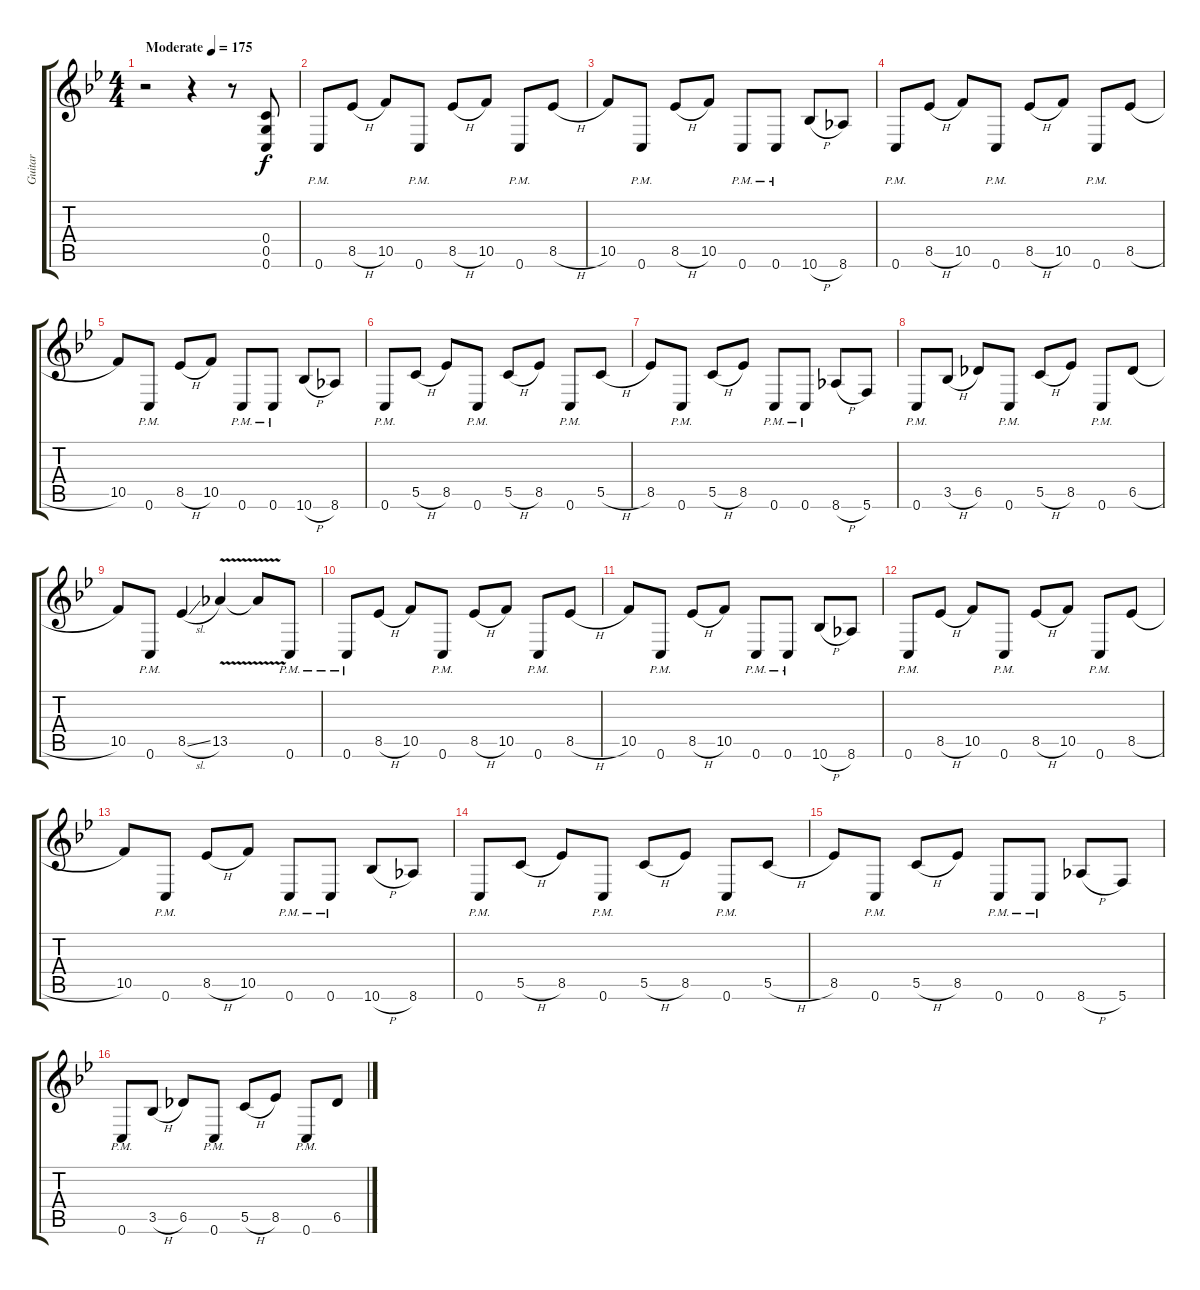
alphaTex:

\track ("Guitar" "Guitar") {instrument distortionguitar}
\staff {score tabs}
\tuning (D4 A3 F3 C3 G2 C2) {hide}
\ts (4 4)
\tempo (175 "Moderate")
\tempo 224
\tempo (175 "Moderate")
\clef g2
\ks bb
r.2{dy f volume 16 instrument distortionguitar} r.4 r.8 (0.4 0.5 0.6).8 |
0.6{pm}.8 8.5{h}.8 10.5.8 0.6{pm}.8 8.5{h}.8 10.5.8 0.6{pm}.8 8.5{h}.8 |
10.5.8 0.6{pm}.8 8.5{h}.8 10.5.8 0.6{pm}.8 0.6{pm}.8 10.6{h}.8 8.6.8 |
0.6{pm}.8 8.5{h}.8 10.5.8 0.6{pm}.8 8.5{h}.8 10.5.8 0.6{pm}.8 8.5{h}.8 |
10.5.8 0.6{pm}.8 8.5{h}.8 10.5.8 0.6{pm}.8 0.6{pm}.8 10.6{h}.8 8.6.8 |
0.6{pm}.8 5.5{h}.8 8.5.8 0.6{pm}.8 5.5{h}.8 8.5.8 0.6{pm}.8 5.5{h}.8 |
8.5.8 0.6{pm}.8 5.5{h}.8 8.5.8 0.6{pm}.8 0.6{pm}.8 8.6{h}.8 5.6.8 |
0.6{pm}.8 3.5{h}.8 6.5.8 0.6{pm}.8 5.5{h}.8 8.5.8 0.6{pm}.8 6.5{h}.8 |
10.5.8 0.6{pm}.8 8.5{sl}.4 13.5{v}.4 13.5{v t}.8 0.6{pm}.8 |
0.6{pm}.8 8.5{h}.8 10.5.8 0.6{pm}.8 8.5{h}.8 10.5.8 0.6{pm}.8 8.5{h}.8 |
10.5.8 0.6{pm}.8 8.5{h}.8 10.5.8 0.6{pm}.8 0.6{pm}.8 10.6{h}.8 8.6.8 |
0.6{pm}.8 8.5{h}.8 10.5.8 0.6{pm}.8 8.5{h}.8 10.5.8 0.6{pm}.8 8.5{h}.8 |
10.5.8 0.6{pm}.8 8.5{h}.8 10.5.8 0.6{pm}.8 0.6{pm}.8 10.6{h}.8 8.6.8 |
0.6{pm}.8 5.5{h}.8 8.5.8 0.6{pm}.8 5.5{h}.8 8.5.8 0.6{pm}.8 5.5{h}.8 |
8.5.8 0.6{pm}.8 5.5{h}.8 8.5.8 0.6{pm}.8 0.6{pm}.8 8.6{h}.8 5.6.8 |
0.6{pm}.8 3.5{h}.8 6.5.8 0.6{pm}.8 5.5{h}.8 8.5.8 0.6{pm}.8 6.5{h}.8
